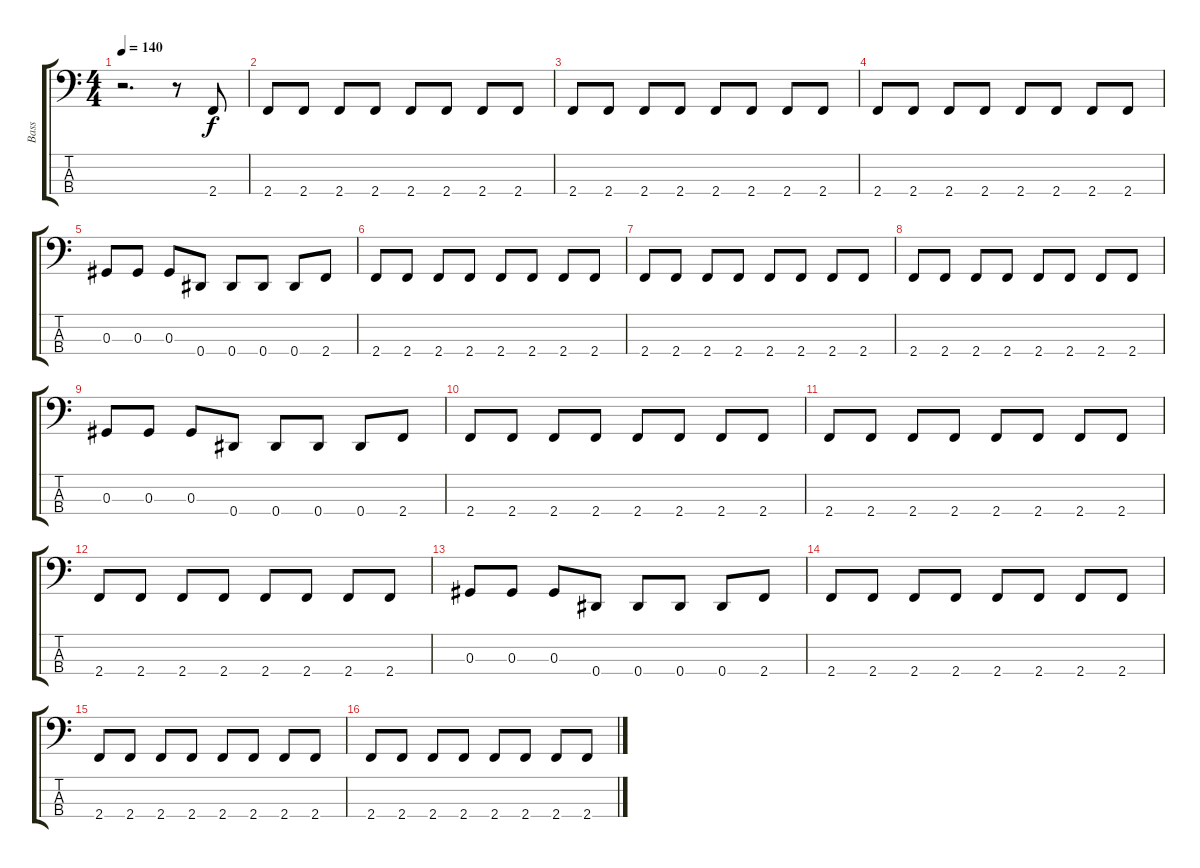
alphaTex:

\track ("Bass" "Bass") {instrument electricbassfinger}
\staff {score tabs}
\tuning (Gb2 Db2 Ab1 Eb1) {hide}
\ts (4 4)
\tempo 140
\clef f4
\ks c
r.2{d dy f} r.8 2.4.8 |
2.4.8 2.4.8 2.4.8 2.4.8 2.4.8 2.4.8 2.4.8 2.4.8 |
2.4.8 2.4.8 2.4.8 2.4.8 2.4.8 2.4.8 2.4.8 2.4.8 |
2.4.8 2.4.8 2.4.8 2.4.8 2.4.8 2.4.8 2.4.8 2.4.8 |
0.3.8 0.3.8 0.3.8 0.4.8 0.4.8 0.4.8 0.4.8 2.4.8 |
2.4.8 2.4.8 2.4.8 2.4.8 2.4.8 2.4.8 2.4.8 2.4.8 |
2.4.8 2.4.8 2.4.8 2.4.8 2.4.8 2.4.8 2.4.8 2.4.8 |
2.4.8 2.4.8 2.4.8 2.4.8 2.4.8 2.4.8 2.4.8 2.4.8 |
0.3.8 0.3.8 0.3.8 0.4.8 0.4.8 0.4.8 0.4.8 2.4.8 |
2.4.8 2.4.8 2.4.8 2.4.8 2.4.8 2.4.8 2.4.8 2.4.8 |
2.4.8 2.4.8 2.4.8 2.4.8 2.4.8 2.4.8 2.4.8 2.4.8 |
2.4.8 2.4.8 2.4.8 2.4.8 2.4.8 2.4.8 2.4.8 2.4.8 |
0.3.8 0.3.8 0.3.8 0.4.8 0.4.8 0.4.8 0.4.8 2.4.8 |
2.4.8 2.4.8 2.4.8 2.4.8 2.4.8 2.4.8 2.4.8 2.4.8 |
2.4.8 2.4.8 2.4.8 2.4.8 2.4.8 2.4.8 2.4.8 2.4.8 |
2.4.8 2.4.8 2.4.8 2.4.8 2.4.8 2.4.8 2.4.8 2.4.8
